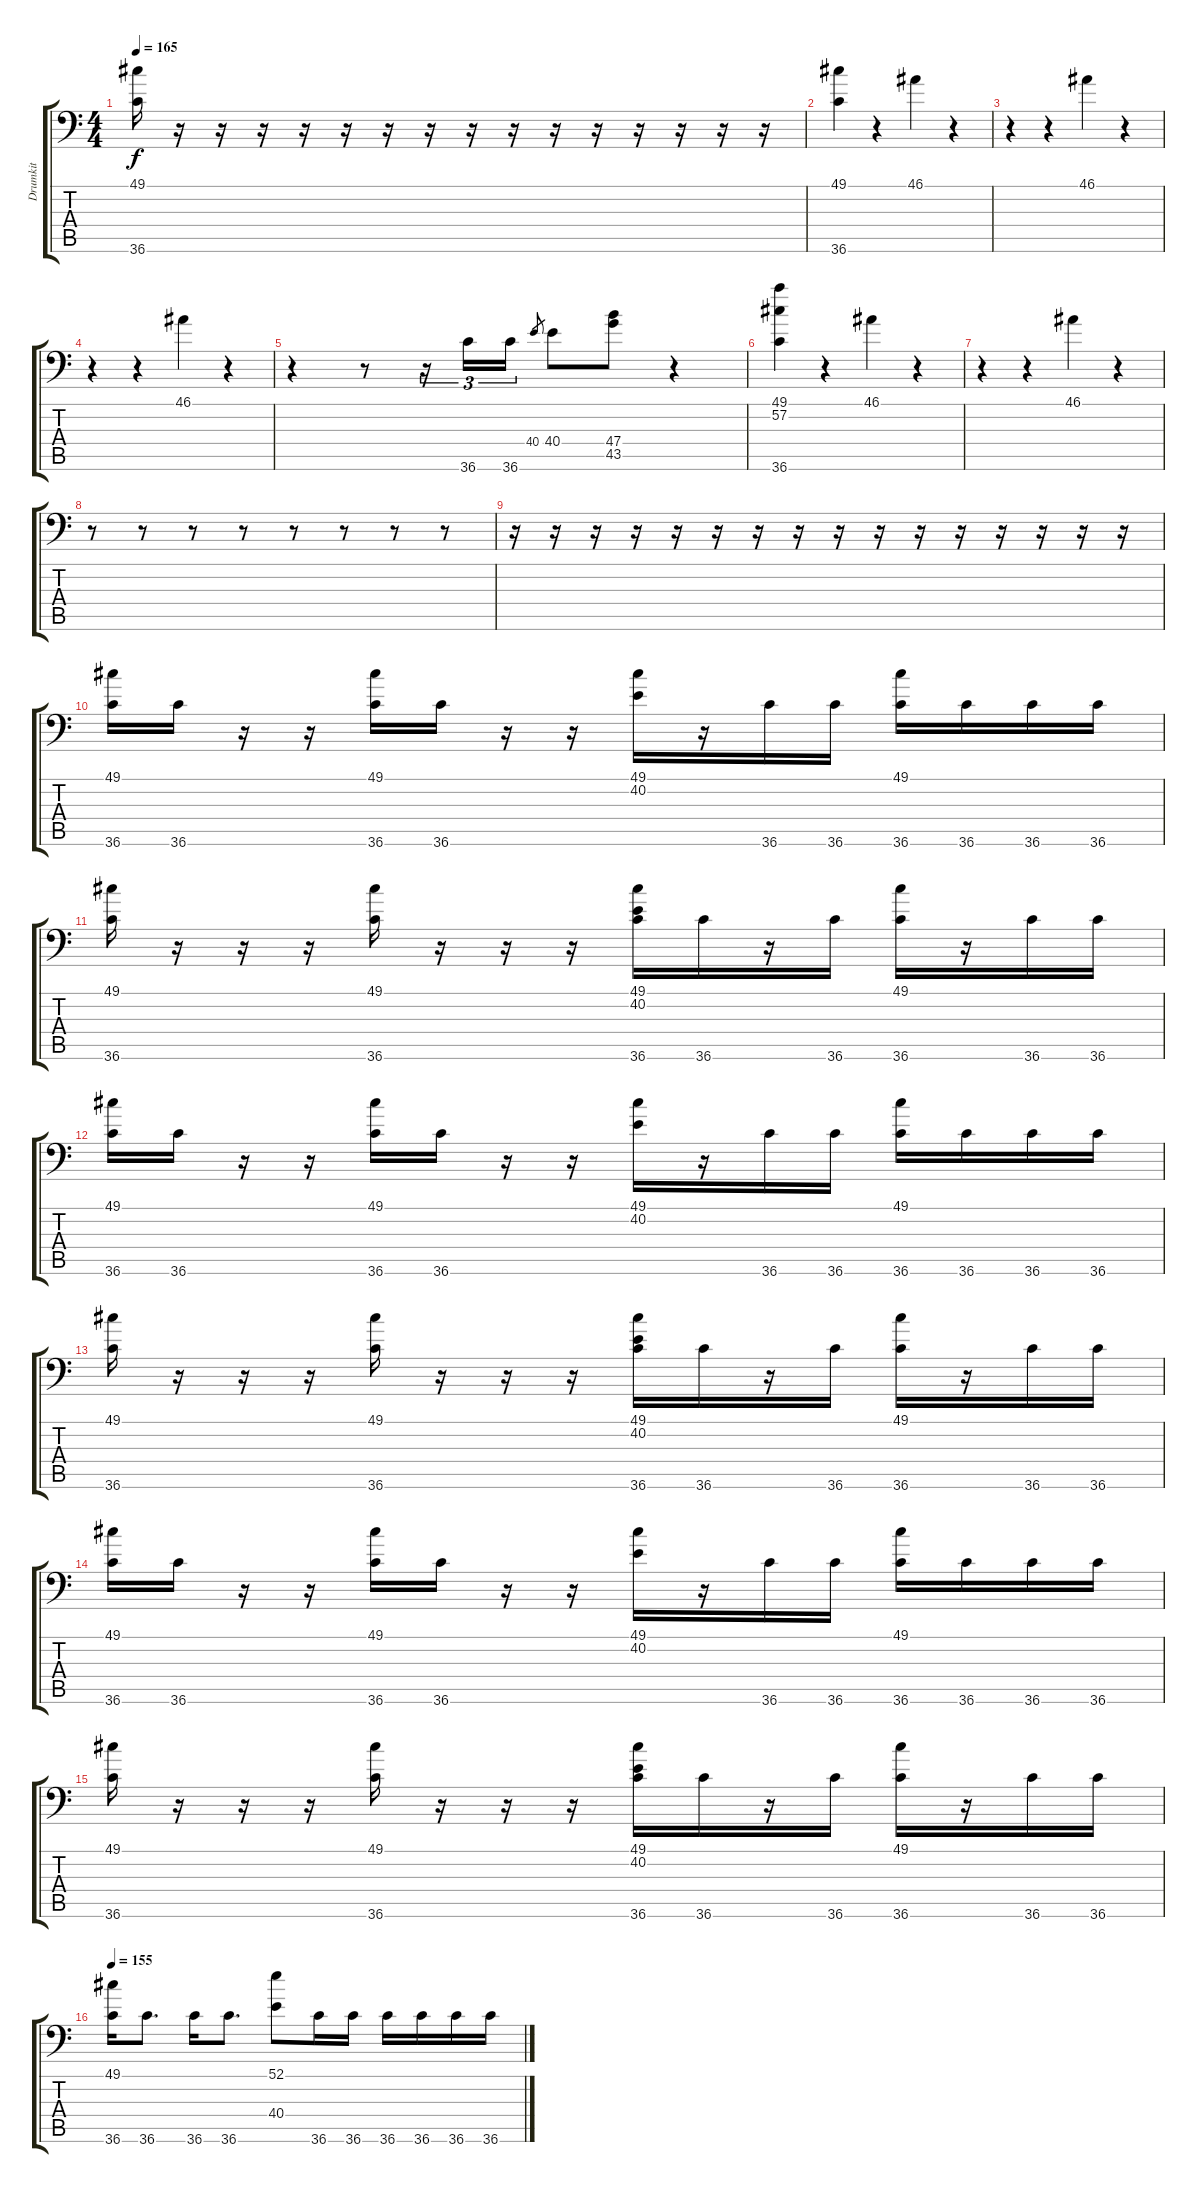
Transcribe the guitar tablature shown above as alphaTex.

\track ("Drumkit" "Drumkit") {instrument acousticgrandpiano}
\staff {score tabs}
\tuning (C-1 C-1 C-1 C-1 C-1 C-1) {hide}
\ts (4 4)
\tempo 165
\clef f4
\ks c
(49.1 36.6).16{dy f} r.16 r.16 r.16 r.16 r.16 r.16 r.16 r.16 r.16 r.16 r.16 r.16 r.16 r.16 r.16 |
(49.1 36.6).4 r.4 46.1.4 r.4 |
r.4 r.4 46.1.4 r.4 |
r.4 r.4 46.1.4 r.4 |
r.4 r.8 r.16{tu (3 2)} 36.6.16{tu (3 2)} 36.6.16{tu (3 2)} 40.4.8{gr} 40.4.8 (47.4 43.5).8 r.4 |
(49.1 57.2 36.6).4 r.4 46.1.4 r.4 |
r.4 r.4 46.1.4 r.4 |
r.8 r.8 r.8 r.8 r.8 r.8 r.8 r.8 |
r.16 r.16 r.16 r.16 r.16 r.16 r.16 r.16 r.16 r.16 r.16 r.16 r.16 r.16 r.16 r.16 |
(49.1 36.6).16 36.6.16 r.16 r.16 (49.1 36.6).16 36.6.16 r.16 r.16 (49.1 40.2).16 r.16 36.6.16 36.6.16 (49.1 36.6).16 36.6.16 36.6.16 36.6.16 |
(49.1 36.6).16 r.16 r.16 r.16 (49.1 36.6).16 r.16 r.16 r.16 (49.1 40.2 36.6).16 36.6.16 r.16 36.6.16 (49.1 36.6).16 r.16 36.6.16 36.6.16 |
(49.1 36.6).16 36.6.16 r.16 r.16 (49.1 36.6).16 36.6.16 r.16 r.16 (49.1 40.2).16 r.16 36.6.16 36.6.16 (49.1 36.6).16 36.6.16 36.6.16 36.6.16 |
(49.1 36.6).16 r.16 r.16 r.16 (49.1 36.6).16 r.16 r.16 r.16 (49.1 40.2 36.6).16 36.6.16 r.16 36.6.16 (49.1 36.6).16 r.16 36.6.16 36.6.16 |
(49.1 36.6).16 36.6.16 r.16 r.16 (49.1 36.6).16 36.6.16 r.16 r.16 (49.1 40.2).16 r.16 36.6.16 36.6.16 (49.1 36.6).16 36.6.16 36.6.16 36.6.16 |
(49.1 36.6).16 r.16 r.16 r.16 (49.1 36.6).16 r.16 r.16 r.16 (49.1 40.2 36.6).16 36.6.16 r.16 36.6.16 (49.1 36.6).16 r.16 36.6.16 36.6.16 |
\tempo 155
(49.1 36.6).16 36.6.8{d} 36.6.16 36.6.8{d} (52.1 40.4).8 36.6.16 36.6.16 36.6.16 36.6.16 36.6.16 36.6.16
